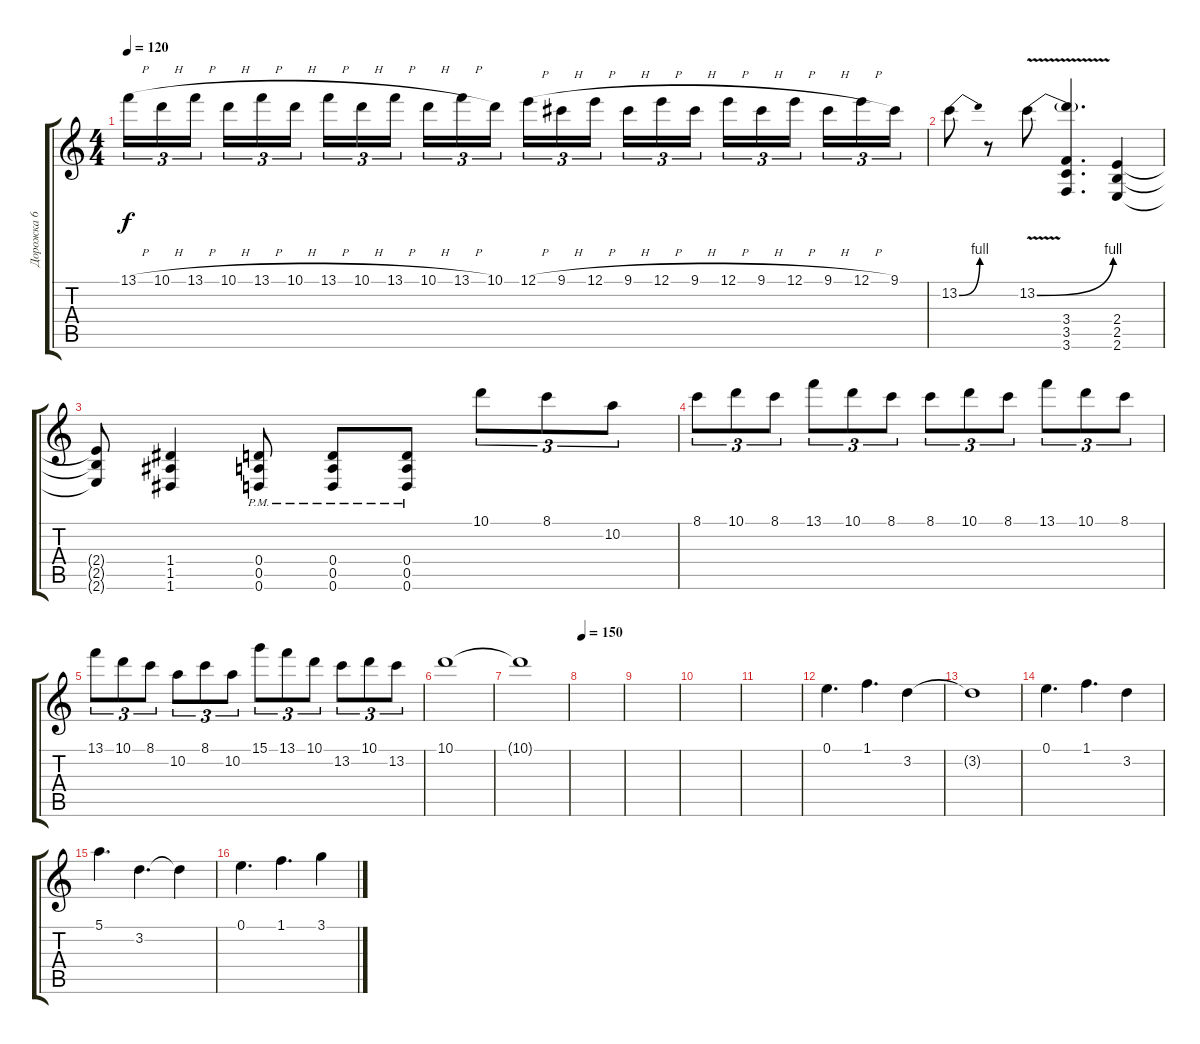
\track ("Дорожка 6" "Дорожка 6") {instrument distortionguitar}
\staff {score tabs}
\tuning (E4 B3 G3 D3 A2 D2) {hide}
\ts (4 4)
\tempo 120
\clef g2
\ks c
13.1{h}.16{tu (3 2) dy f} 10.1{h}.16{tu (3 2)} 13.1{h}.16{tu (3 2) beam splitsecondary} 10.1{h}.16{tu (3 2)} 13.1{h}.16{tu (3 2)} 10.1{h}.16{tu (3 2)} 13.1{h}.16{tu (3 2)} 10.1{h}.16{tu (3 2)} 13.1{h}.16{tu (3 2) beam splitsecondary} 10.1{h}.16{tu (3 2)} 13.1{h}.16{tu (3 2)} 10.1.16{tu (3 2)} 12.1{h}.16{tu (3 2)} 9.1{h}.16{tu (3 2)} 12.1{h}.16{tu (3 2) beam splitsecondary} 9.1{h}.16{tu (3 2)} 12.1{h}.16{tu (3 2)} 9.1{h}.16{tu (3 2)} 12.1{h}.16{tu (3 2)} 9.1{h}.16{tu (3 2)} 12.1{h}.16{tu (3 2) beam splitsecondary} 9.1{h}.16{tu (3 2)} 12.1{h}.16{tu (3 2)} 9.1.16{tu (3 2)} |
13.2{be (bend 0 0 60 4)}.8 r.8 13.2{be (bend 0 0 60 4) v}.8 (13.2{t} 3.4 3.5 3.6).4{d} (2.4 2.5 2.6).4 |
(2.4{t} 2.5{t} 2.6{t}).8 (1.4 1.5 1.6).4 (0.4{pm} 0.5{pm} 0.6{pm}).8 (0.4{pm} 0.5{pm} 0.6{pm}).8 (0.4{pm} 0.5{pm} 0.6{pm}).8 10.1.8{tu (3 2)} 8.1.8{tu (3 2)} 10.2.8{tu (3 2)} |
8.1.8{tu (3 2)} 10.1.8{tu (3 2)} 8.1.8{tu (3 2)} 13.1.8{tu (3 2)} 10.1.8{tu (3 2)} 8.1.8{tu (3 2)} 8.1.8{tu (3 2)} 10.1.8{tu (3 2)} 8.1.8{tu (3 2)} 13.1.8{tu (3 2)} 10.1.8{tu (3 2)} 8.1.8{tu (3 2)} |
13.1.8{tu (3 2)} 10.1.8{tu (3 2)} 8.1.8{tu (3 2)} 10.2.8{tu (3 2)} 8.1.8{tu (3 2)} 10.2.8{tu (3 2)} 15.1.8{tu (3 2)} 13.1.8{tu (3 2)} 10.1.8{tu (3 2)} 13.2.8{tu (3 2)} 10.1.8{tu (3 2)} 13.2.8{tu (3 2)} |
10.1.1 |
10.1{t}.1 |
\tempo 150
|
|
|
|
0.1.4{d} 1.1.4{d} 3.2.4 |
3.2{t}.1 |
0.1.4{d} 1.1.4{d} 3.2.4 |
5.1.4{d} 3.2.4{d} 3.2{t}.4 |
0.1.4{d} 1.1.4{d} 3.1.4
